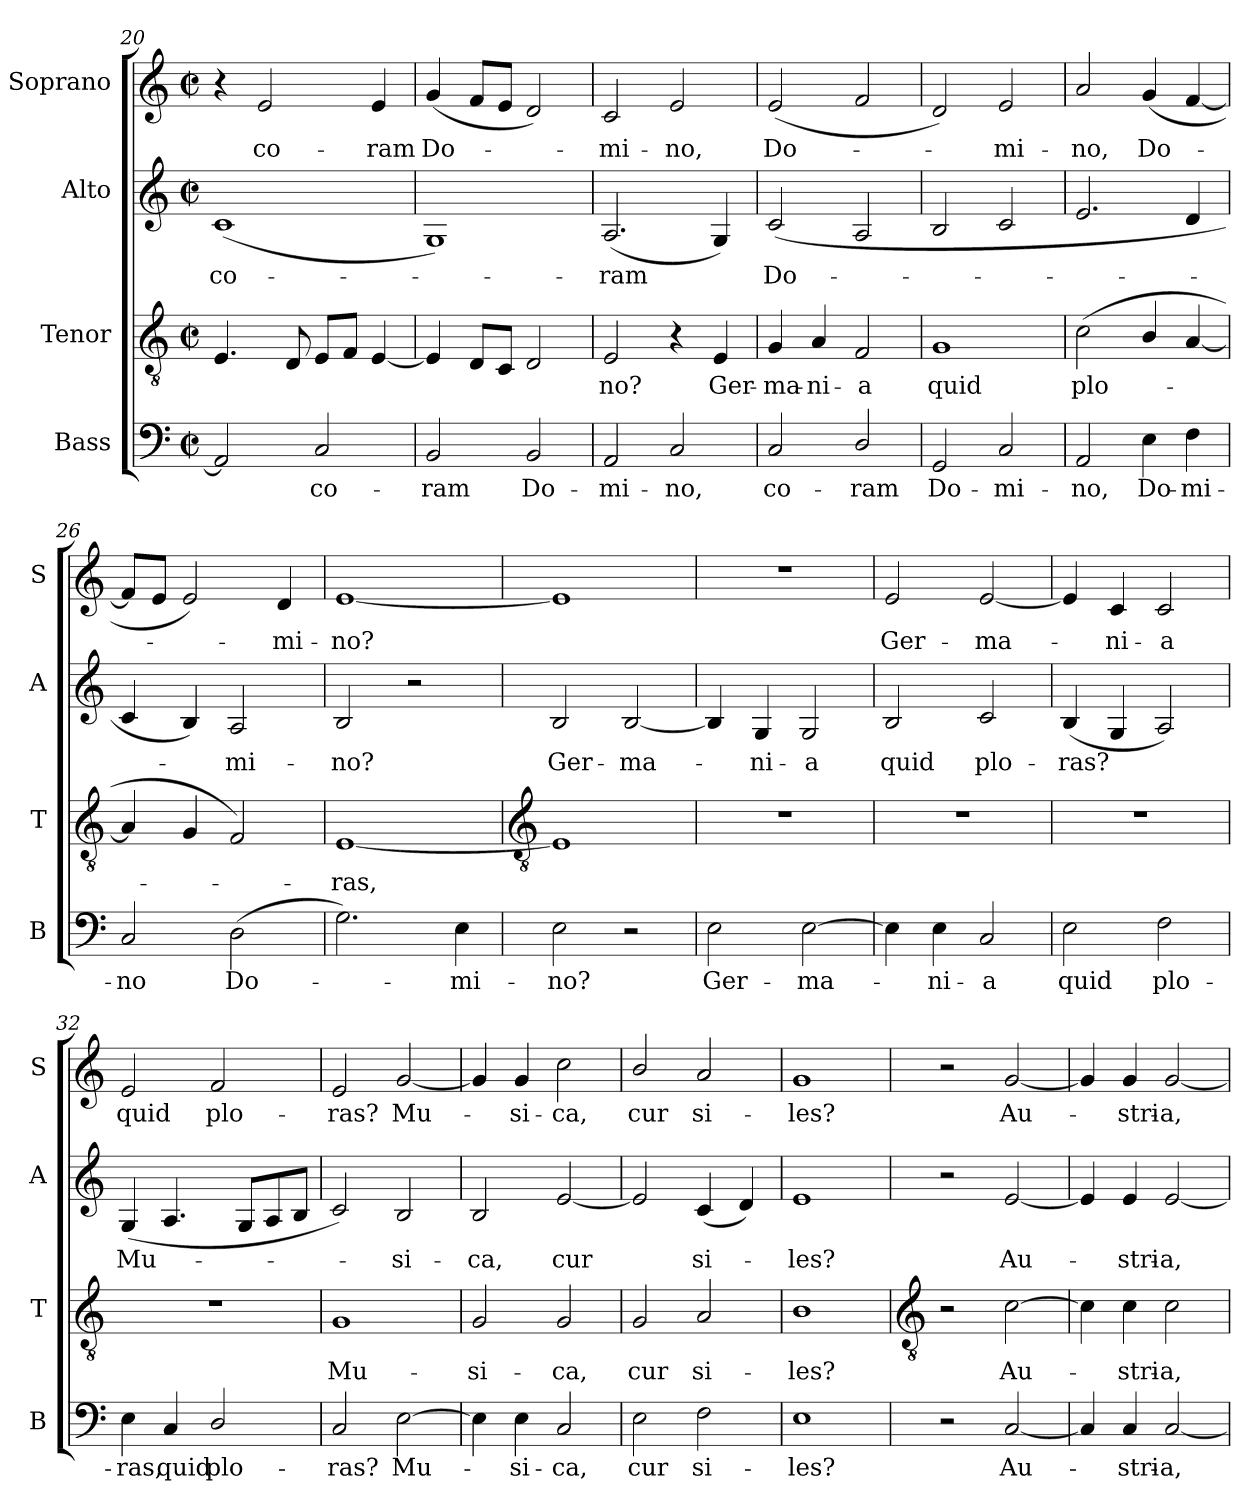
**kern	**text	**kern	**text	**kern	**text	**kern	**text
*part4	*part4	*part3	*part3	*part2	*part2	*part1	*part1
*staff4	*staff4	*staff3	*staff3	*staff2	*staff2	*staff1	*staff1
*I"Bass	*	*I"Tenor	*	*I"Alto	*	*I"Soprano	*
*I'B	*	*I'T	*	*I'A	*	*I'S	*
*clefF4	*	*clefGv2	*	*clefG2	*	*clefG2	*
*k[]	*	*k[]	*	*k[]	*	*k[]	*
*C:	*	*C:	*	*C:	*	*C:	*
*M2/2	*	*M2/2	*	*M2/2	*	*M2/2	*
*met(c|)	*	*met(c|)	*	*met(c|)	*	*met(c|)	*
=20	=20	=20	=20	=20	=20	=20	=20
!	!	!	!	!	!LO:LY:b	!	!
2AA]	.	4.E	.	(<1c	co-	4r	.
!	!	!	!	!	!	!	!LO:LY:b
.	.	.	.	.	.	2e	co-
.	.	8D	.	.	.	.	.
!	!LO:LY:b	!	!	!	!	!	!
2C	co-	8EL	.	.	.	.	.
.	.	8FJ	.	.	.	.	.
!	!	!	!	!	!	!	!LO:LY:b
.	.	[4E	.	.	.	4e	-ram
=21	=21	=21	=21	=21	=21	=21	=21
!	!LO:LY:b	!	!	!	!	!	!LO:LY:b
2BB	-ram	4E]	.	1G)	.	(<4g	Do-
.	.	8DL	.	.	.	8fL	.
.	.	8CJ	.	.	.	8eJ	.
!	!LO:LY:b	!	!	!	!	!	!
2BB	Do-	2D	.	.	.	2d)	.
=22	=22	=22	=22	=22	=22	=22	=22
!	!LO:LY:b	!	!LO:LY:b	!	!LO:LY:b	!	!LO:LY:b
2AA	-mi-	2E	no?	(<2.A	ram	2c	mi-
!	!LO:LY:b	!	!	!	!	!	!LO:LY:b
2C	-no,	4r	.	.	.	2e	-no,
!	!	!	!LO:LY:b	!	!	!	!
.	.	4E	Ger-	4G)	.	.	.
=23	=23	=23	=23	=23	=23	=23	=23
!	!LO:LY:b	!	!LO:LY:b	!	!LO:LY:b	!	!LO:LY:b
2C	co-	4G	-ma-	(<2c	Do-	(<2e	Do-
!	!	!	!LO:LY:b	!	!	!	!
.	.	4A	-ni-	.	.	.	.
!	!LO:LY:b	!	!LO:LY:b	!	!	!	!
2D/	-ram	2F	-a	2A	.	2f	.
=24	=24	=24	=24	=24	=24	=24	=24
!	!LO:LY:b	!	!LO:LY:b	!	!	!	!
2GG	Do-	1G	quid	2B	.	2d)	.
!	!LO:LY:b	!	!	!	!	!	!LO:LY:b
2C	-mi-	.	.	2c	.	2e	mi-
=25	=25	=25	=25	=25	=25	=25	=25
!	!LO:LY:b	!	!LO:LY:b	!	!	!	!LO:LY:b
2AA	-no,	(<2c	plo-	2.e	.	2a	-no,
!	!LO:LY:b	!	!	!	!	!	!LO:LY:b
4E	Do-	4B/	.	.	.	(<4g	Do-
!	!LO:LY:b	!	!	!	!	!	!
4F	-mi-	[4A	.	4d	.	[4f	.
=26	=26	=26	=26	=26	=26	=26	=26
!	!LO:LY:b	!	!	!	!	!	!
2C	-no	4A]	.	4c	.	8fL]	.
.	.	.	.	.	.	8eJ	.
.	.	4G	.	4B/)	.	2e)	.
!	!LO:LY:b	!	!	!	!LO:LY:b	!	!
(>2D	Do-	2F)	.	2A	mi-	.	.
!	!	!	!	!	!	!	!LO:LY:b
.	.	.	.	.	.	4d	mi-
=27	=27	=27	=27	=27	=27	=27	=27
!	!	!	!LO:LY:b	!	!LO:LY:b	!	!LO:LY:b
2.G)	.	[1E	ras,	2B/	-no?	[1e	-no?
.	.	.	.	2r	.	.	.
!	!LO:LY:b	!	!	!	!	!	!
4E	mi-	.	.	.	.	.	.
!!LO:LB:g=z
=28	=28	=28	=28	=28	=28	=28	=28
*	*	*clefGv2	*	*	*	*	*
!	!LO:LY:b	!	!	!	!LO:LY:b	!	!
2E	-no?	1E]	.	2B/	Ger-	1e]	.
!	!	!	!	!	!LO:LY:b	!	!
2r	.	.	.	[2B/	-ma-	.	.
=29	=29	=29	=29	=29	=29	=29	=29
!	!LO:LY:b	!	!	!	!	!	!
2E	Ger-	1r	.	4B/]	.	1r	.
!	!	!	!	!	!LO:LY:b	!	!
.	.	.	.	4G	ni-	.	.
!	!LO:LY:b	!	!	!	!LO:LY:b	!	!
[2E	-ma-	.	.	2G	-a	.	.
=30	=30	=30	=30	=30	=30	=30	=30
!	!	!	!	!	!LO:LY:b	!	!LO:LY:b
4E]	.	1r	.	2B	quid	2e	Ger-
!	!LO:LY:b	!	!	!	!	!	!
4E	ni-	.	.	.	.	.	.
!	!LO:LY:b	!	!	!	!LO:LY:b	!	!LO:LY:b
2C	-a	.	.	2c	plo-	[2e	-ma-
=31	=31	=31	=31	=31	=31	=31	=31
!	!LO:LY:b	!	!	!	!LO:LY:b	!	!
2E	quid	1r	.	(<4B/	-ras?	4e]	.
!	!	!	!	!	!	!	!LO:LY:b
.	.	.	.	4G	.	4c	ni-
!	!LO:LY:b	!	!	!	!	!	!LO:LY:b
2F	plo-	.	.	2A)	.	2c	-a
=32	=32	=32	=32	=32	=32	=32	=32
!	!LO:LY:b	!	!	!	!LO:LY:b	!	!LO:LY:b
4E	-ras,	1r	.	(<4G	Mu-	2e	quid
!	!LO:LY:b	!	!	!	!	!	!
4C	quid	.	.	4.A	.	.	.
!	!LO:LY:b	!	!	!	!	!	!LO:LY:b
2D/	plo-	.	.	.	.	2f	plo-
.	.	.	.	8GL	.	.	.
.	.	.	.	8A	.	.	.
.	.	.	.	8BJ	.	.	.
=33	=33	=33	=33	=33	=33	=33	=33
!	!LO:LY:b	!	!LO:LY:b	!	!	!	!LO:LY:b
2C	-ras?	1G	Mu-	2c)	.	2e	-ras?
!	!LO:LY:b	!	!	!	!LO:LY:b	!	!LO:LY:b
[2E	Mu-	.	.	2B	si-	[2g	Mu-
=34	=34	=34	=34	=34	=34	=34	=34
!	!	!	!LO:LY:b	!	!LO:LY:b	!	!
4E]	.	2G	-si-	2B	-ca,	4g]	.
!	!LO:LY:b	!	!	!	!	!	!LO:LY:b
4E	si-	.	.	.	.	4g	si-
!	!LO:LY:b	!	!LO:LY:b	!	!LO:LY:b	!	!LO:LY:b
2C	-ca,	2G	-ca,	[2e	cur	2cc	-ca,
=35	=35	=35	=35	=35	=35	=35	=35
!	!LO:LY:b	!	!LO:LY:b	!	!	!	!LO:LY:b
2E	cur	2G	cur	2e]	.	2b/	cur
!	!LO:LY:b	!	!LO:LY:b	!	!LO:LY:b	!	!LO:LY:b
2F	si-	2A	si-	(<4c	si-	2a	si-
.	.	.	.	4d)	.	.	.
=36	=36	=36	=36	=36	=36	=36	=36
!	!LO:LY:b	!	!LO:LY:b	!	!LO:LY:b	!	!LO:LY:b
1E	-les?	1B	-les?	1e	les?	1g	-les?
!!LO:LB:g=z
=37	=37	=37	=37	=37	=37	=37	=37
*	*	*clefGv2	*	*	*	*	*
2r	.	2r	.	2r	.	2r	.
!	!LO:LY:b	!	!LO:LY:b	!	!LO:LY:b	!	!LO:LY:b
[2C	Au-	[2c	Au-	[2e	Au-	[2g	Au-
=38	=38	=38	=38	=38	=38	=38	=38
4C]	.	4c]	.	4e]	.	4g]	.
!	!LO:LY:b	!	!LO:LY:b	!	!LO:LY:b	!	!LO:LY:b
4C	stri-	4c	stri-	4e	stri-	4g	stri-
!	!LO:LY:b	!	!LO:LY:b	!	!LO:LY:b	!	!LO:LY:b
[2C	-a,	2c	-a,	[2e	-a,	[2g	-a,
=	=	=	=	=	=	=	=
*-	*-	*-	*-	*-	*-	*-	*-
